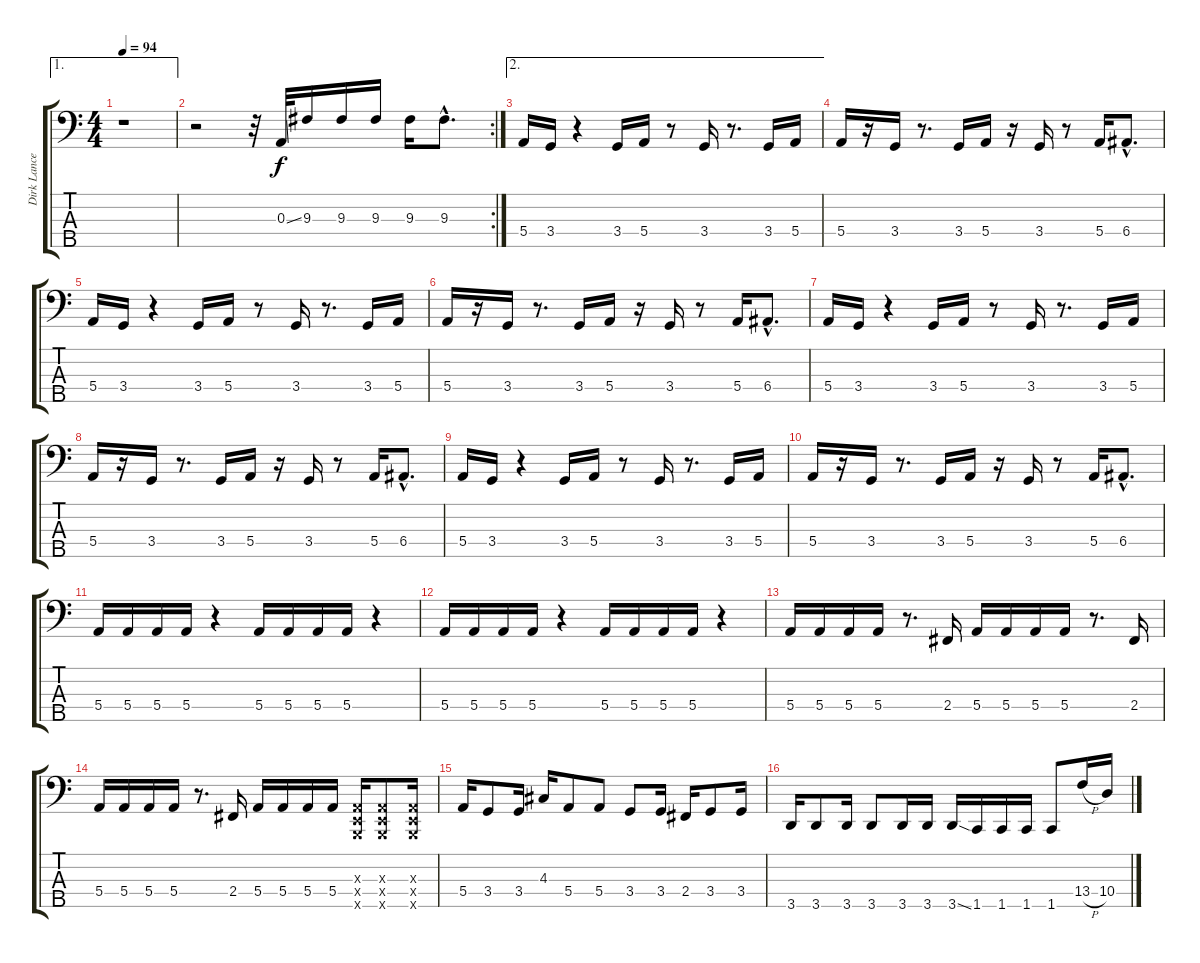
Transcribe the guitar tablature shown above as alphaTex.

\track ("Dirk Lance : Bass" "Dirk Lance") {instrument electricbassfinger}
\staff {score tabs}
\tuning (G2 D2 A1 E1 B0) {hide}
\ae 1
\ts (4 4)
\tempo 94
\clef f4
\ks c
r.1{dy f} |
\rc 2
r.2 r.32 0.3{ss}.32 9.3.16 9.3.16 9.3.16 9.3.16 9.3{hac}.8{d} |
\ae 2
5.4.16 3.4.16 r.4 3.4.16 5.4.16 r.8 3.4.16 r.8{d} 3.4.16 5.4.16 |
5.4.16 r.16 3.4.16 r.8{d} 3.4.16 5.4.16 r.16 3.4.16 r.8 5.4.16 6.4{hac}.8{d} |
5.4.16 3.4.16 r.4 3.4.16 5.4.16 r.8 3.4.16 r.8{d} 3.4.16 5.4.16 |
5.4.16 r.16 3.4.16 r.8{d} 3.4.16 5.4.16 r.16 3.4.16 r.8 5.4.16 6.4{hac}.8{d} |
5.4.16 3.4.16 r.4 3.4.16 5.4.16 r.8 3.4.16 r.8{d} 3.4.16 5.4.16 |
5.4.16 r.16 3.4.16 r.8{d} 3.4.16 5.4.16 r.16 3.4.16 r.8 5.4.16 6.4{hac}.8{d} |
5.4.16 3.4.16 r.4 3.4.16 5.4.16 r.8 3.4.16 r.8{d} 3.4.16 5.4.16 |
5.4.16 r.16 3.4.16 r.8{d} 3.4.16 5.4.16 r.16 3.4.16 r.8 5.4.16 6.4{hac}.8{d} |
5.4.16{instrument slapbass1} 5.4.16 5.4.16 5.4.16 r.4 5.4.16 5.4.16 5.4.16 5.4.16 r.4 |
5.4.16 5.4.16 5.4.16 5.4.16 r.4 5.4.16 5.4.16 5.4.16 5.4.16 r.4 |
5.4.16 5.4.16 5.4.16 5.4.16 r.8{d} 2.4.16 5.4.16 5.4.16 5.4.16 5.4.16 r.8{d} 2.4.16 |
5.4.16 5.4.16 5.4.16 5.4.16 r.8{d} 2.4.16 5.4.16 5.4.16 5.4.16 5.4.16 (0.3{x} 0.4{x} 0.5{x}).16 (0.3{x} 0.4{x} 0.5{x}).8 (0.3{x} 0.4{x} 0.5{x}).16 |
5.4.16{instrument electricbassfinger} 3.4.8 3.4.16 4.3.16 5.4.8 5.4.8 3.4.8 3.4.16 2.4.16 3.4.8 3.4.16 |
3.5.16 3.5.8 3.5.16 3.5.8 3.5.16 3.5.16 3.5{ss}.16 1.5.16 1.5.16 1.5.16 1.5.8 13.4{h}.16 10.4.16
